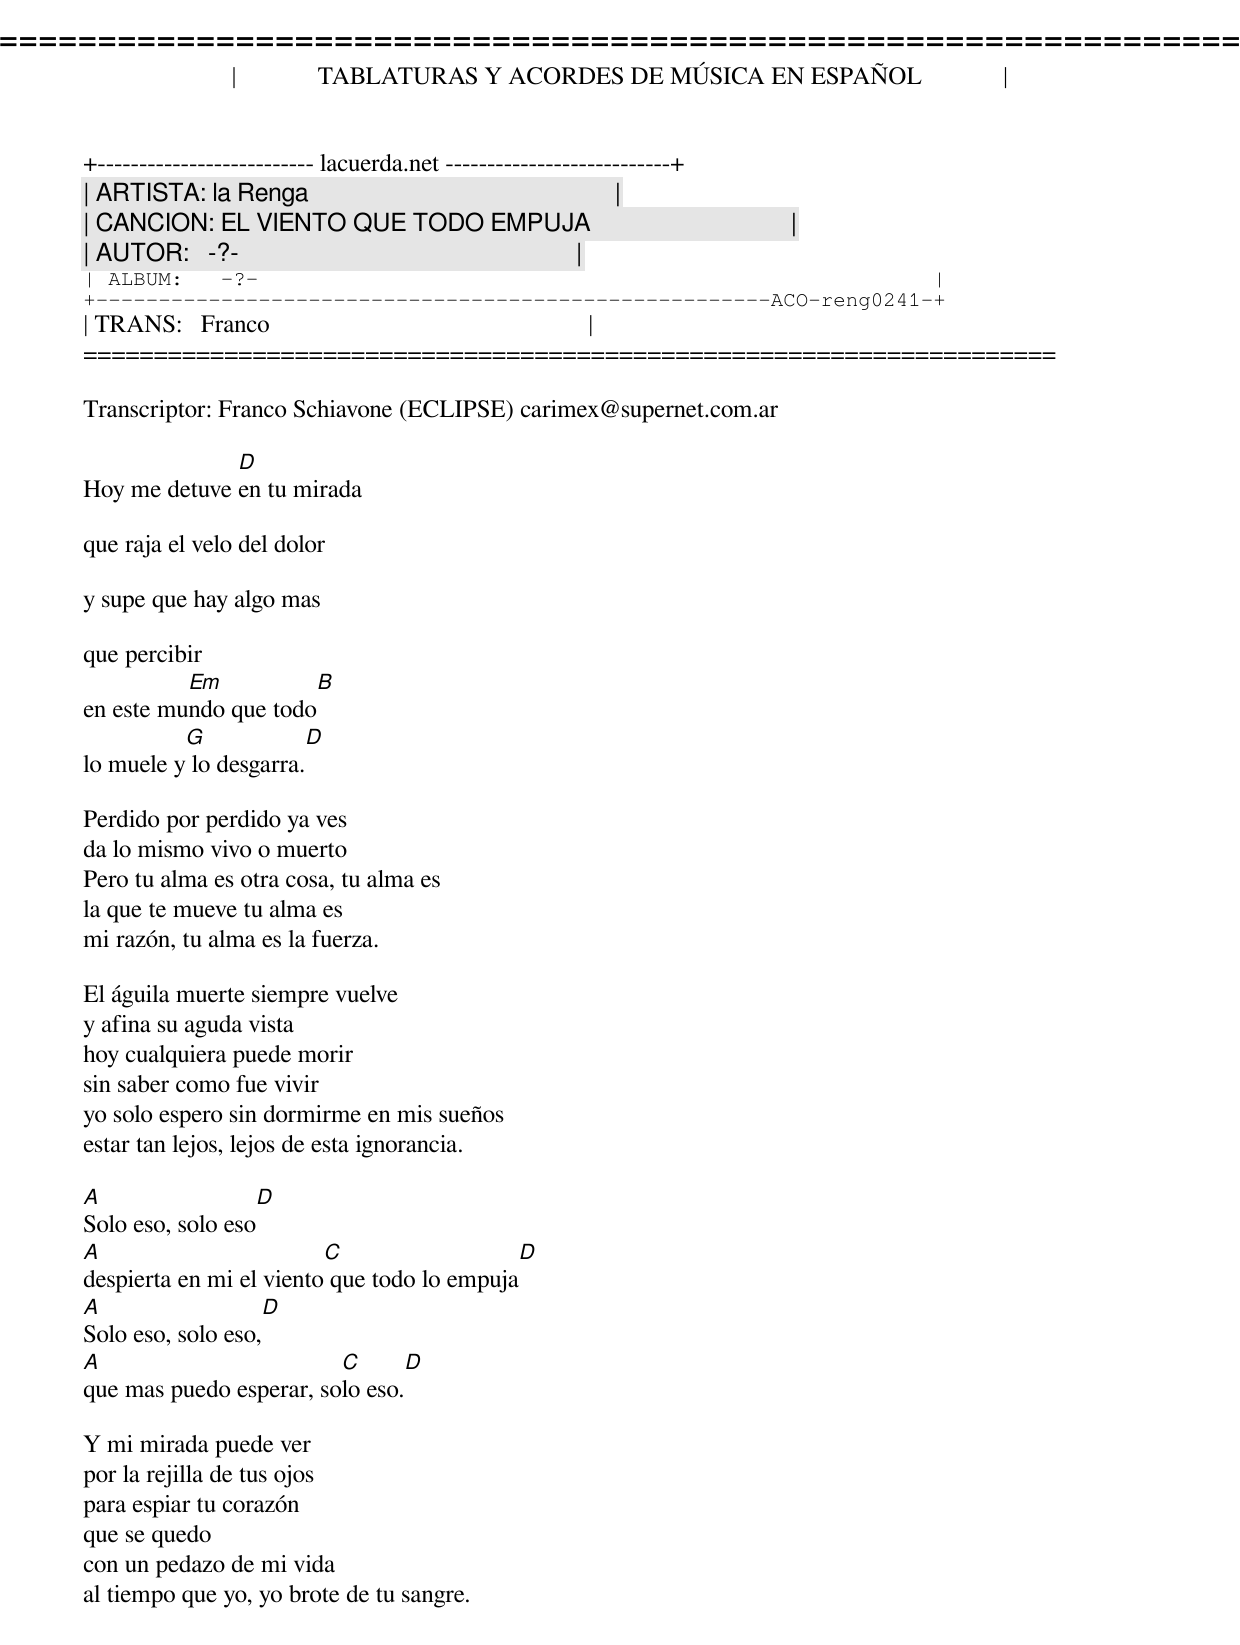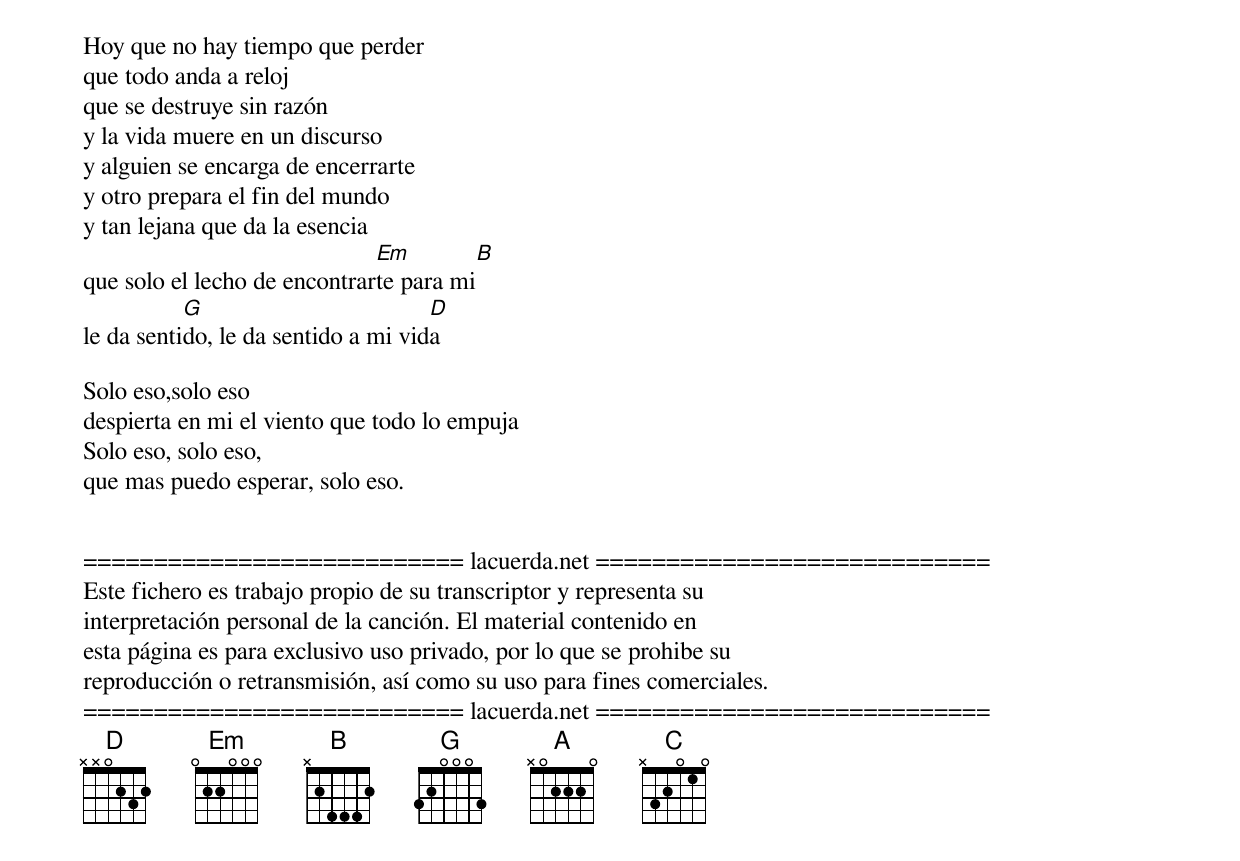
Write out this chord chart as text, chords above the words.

=====================================================================
|             TABLATURAS Y ACORDES DE MÚSICA EN ESPAÑOL             |
+-------------------------- lacuerda.net ---------------------------+
| ARTISTA: la Renga                                                 |
| CANCION: EL VIENTO QUE TODO EMPUJA                                |
| AUTOR:   -?-                                                      |
| ALBUM:   -?-                                                      |
+------------------------------------------------------ACO-reng0241-+
| TRANS:   Franco                                                   |
=====================================================================

Transcriptor: Franco Schiavone (ECLIPSE) carimex@supernet.com.ar

              D
Hoy me detuve en tu mirada

que raja el velo del dolor

y supe que hay algo mas

que percibir
          Em                B
en este mundo que todo
          G              D
lo muele y lo desgarra.

Perdido por perdido ya ves
da lo mismo vivo o muerto
Pero tu alma es otra cosa, tu alma es
la que te mueve tu alma es
mi razón, tu alma es la fuerza.

El águila muerte siempre vuelve
y afina su aguda vista
hoy cualquiera puede morir
sin saber como fue vivir
yo solo espero sin dormirme en mis sueños
estar tan lejos, lejos de esta ignorancia.

A                   D
Solo eso, solo eso
A                        C                             D
despierta en mi el viento que todo lo empuja
A                   D
Solo eso, solo eso,
A                        C             D
que mas puedo esperar, solo eso.

Y mi mirada puede ver
por la rejilla de tus ojos
para espiar tu corazón
que se quedo
con un pedazo de mi vida
al tiempo que yo, yo brote de tu sangre.

Hoy que no hay tiempo que perder
que todo anda a reloj
que se destruye sin razón
y la vida muere en un discurso
y alguien se encarga de encerrarte
y otro prepara el fin del mundo
y tan lejana que da la esencia
                              Em         B
que solo el lecho de encontrarte para mi
           G                         D
le da sentido, le da sentido a mi vida

Solo eso,solo eso
despierta en mi el viento que todo lo empuja
Solo eso, solo eso,
que mas puedo esperar, solo eso.


=========================== lacuerda.net ============================
Este fichero es trabajo propio de su transcriptor y representa su
interpretación personal de la canción. El material contenido en
esta página es para exclusivo uso privado, por lo que se prohibe su
reproducción o retransmisión, así como su uso para fines comerciales.
=========================== lacuerda.net ============================
